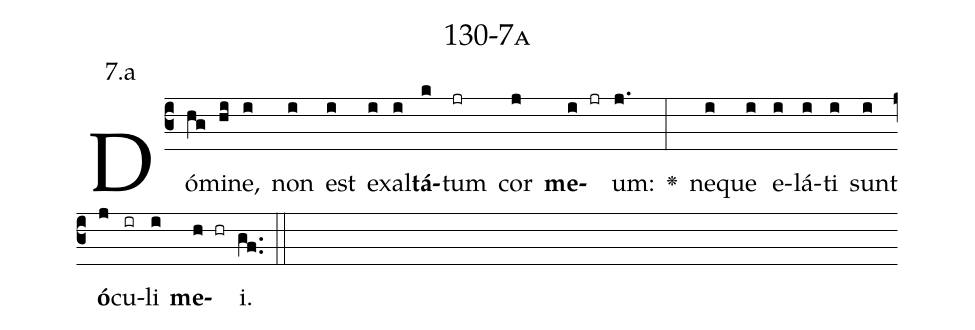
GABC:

name: 130-7a;
annotation: 7.a;
%%
(c3)Dó(hg)mi(hi)ne,(i) non(i) est(i) ex(i)al(i)<b>tá</b>(k)tum(jr) cor(j) <b>me</b>(i jr)um:(j.) <v>\greheightstar</v>(:) ne(i)que(i) e(i)lá(i)ti(i) sunt(i) <b>ó</b>(j)cu(ir)li(i) <b>me</b>(h hr)i.(gf..) (::)


%E(i) u(i) o(j) u(i) a(h) e.(gf..) (::)
